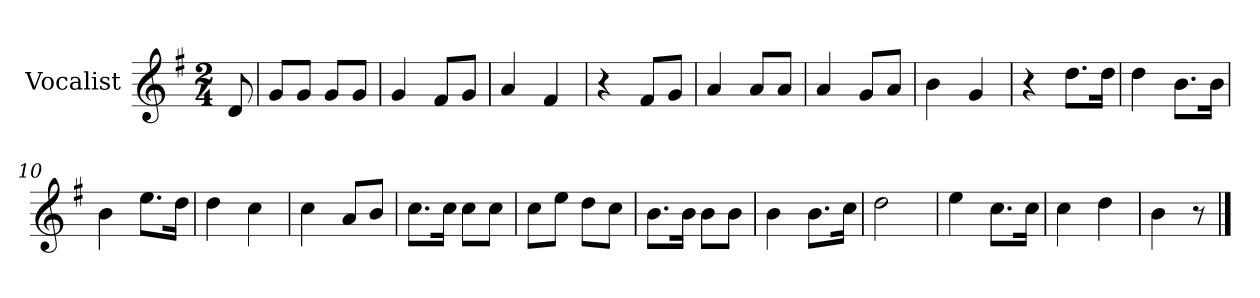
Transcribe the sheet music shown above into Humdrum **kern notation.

**kern
*part1
*staff1
*I"Vocalist
*k[f#]
*G:
*M2/4
=
8d
=1
8gL
8gJ
8gL
8gJ
=2
4g
8f#L
8gJ
=3
4a
4f#
=4
4r
8f#L
8gJ
=5
4a
8aL
8aJ
=6
4a
8gL
8aJ
=7
4b
4g
=8
4r
8.ddL
16ddJk
=9
4dd
8.bL
16bJk
=10
4b
8.eeL
16ddJk
=11
4dd
4cc
=12
4cc
8aL
8bJ
=13
8.ccL
16ccJk
8ccL
8ccJ
=14
8ccL
8eeJ
8ddL
8ccJ
=15
8.bL
16bJk
8bL
8bJ
=16
4b
8.bL
16ccJk
=17
2dd
=18
4ee
8.ccL
16ccJk
=19
4cc
4dd
=20
4b
8r
==
*-
